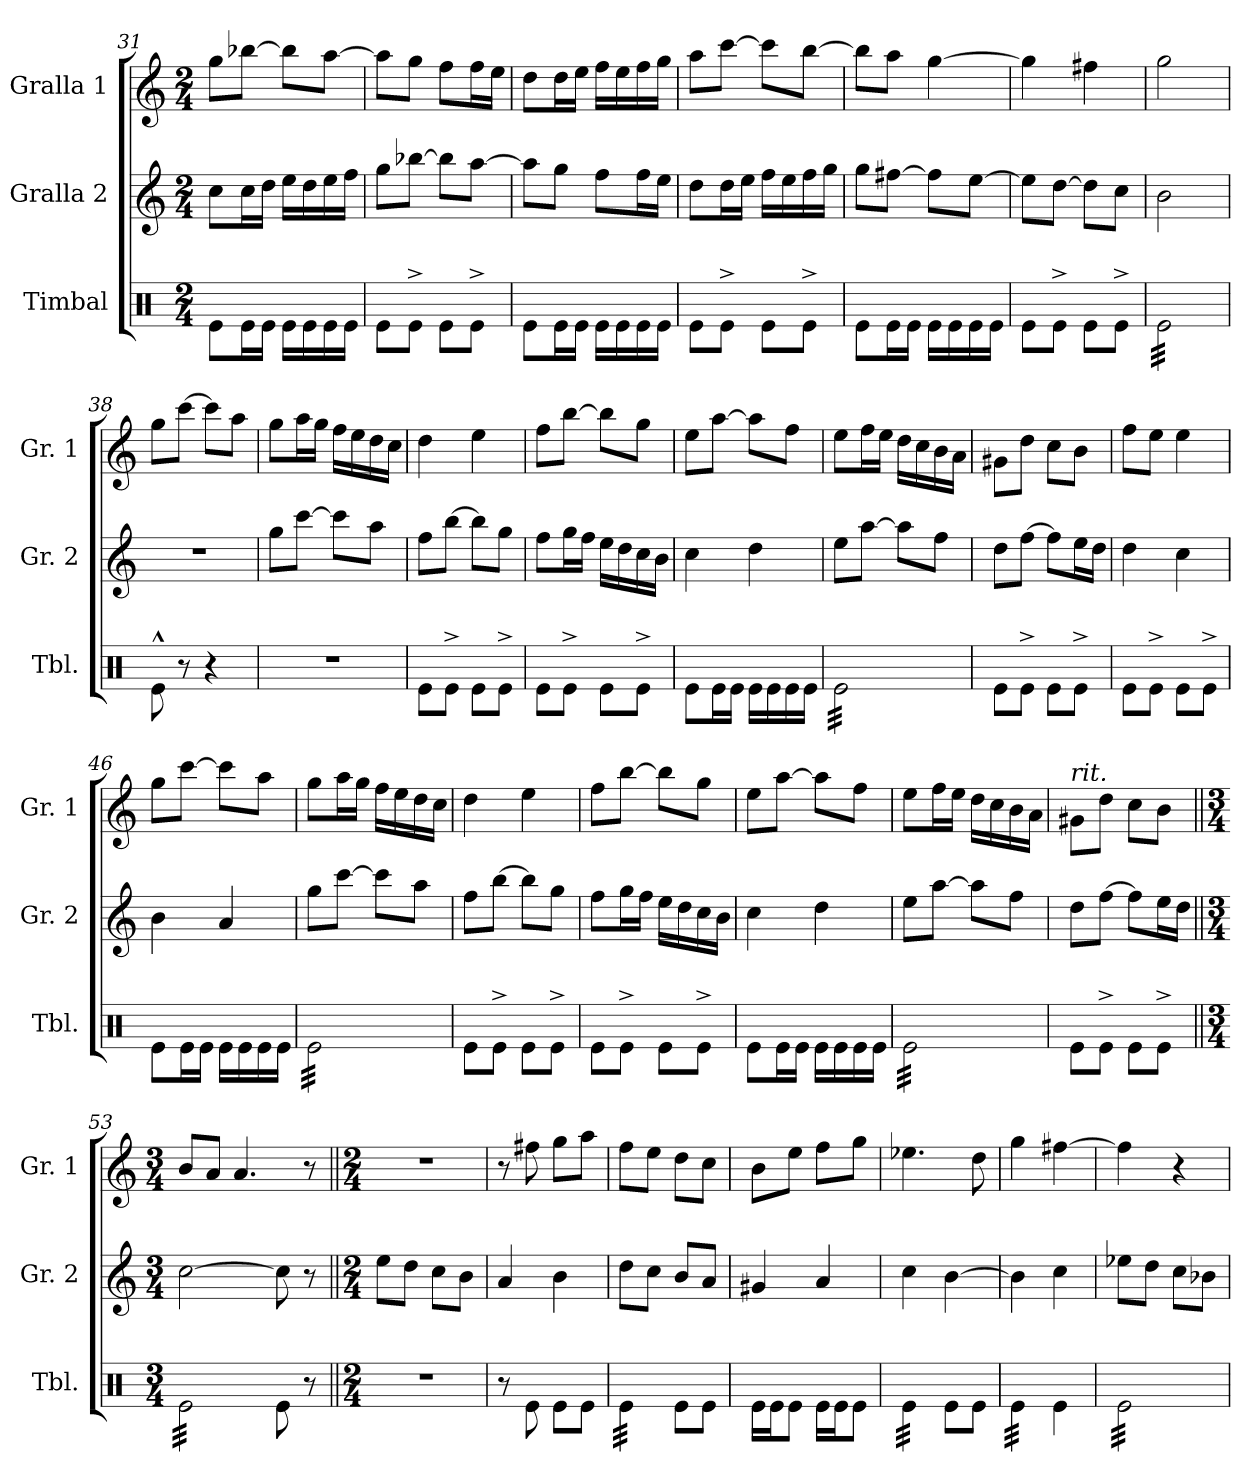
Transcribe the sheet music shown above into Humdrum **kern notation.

**kern	**kern	**kern
*part3	*part2	*part1
*staff3	*staff2	*staff1
*I"Timbal	*I"Gralla 2	*I"Gralla 1
*I'Tbl.	*I'Gr. 2	*I'Gr. 1
*clefX	*clefG2	*clefG2
*k[]	*k[]	*k[]
*a:	*a:	*a:
*M2/4	*M2/4	*M2/4
=31	=31	=31
8Re\L	8cc\L	8gg\L
16Re\L	16cc\L	[8bb-X\J
16Re\JJ	16dd\JJ	.
16Re\LL	16ee\LL	8bb-\L]
16Re\	16dd\	.
16Re\	16ee\	[8aa\J
16Re\JJ	16ff\JJ	.
=32	=32	=32
8Re\L	8gg\L	8aa\L]
8Re^>\J	[8bb-X\J	8gg\J
8Re\L	8bb-\L]	8ff\L
8Re^>\J	[8aa\J	16ff\L
.	.	16ee\JJ
=33	=33	=33
8Re\L	8aa\L]	8dd\L
16Re\L	8gg\J	16dd\L
16Re\JJ	.	16ee\JJ
16Re\LL	8ff\L	16ff\LL
16Re\	.	16ee\
16Re\	16ff\L	16ff\
16Re\JJ	16ee\JJ	16gg\JJ
=34	=34	=34
8Re\L	8dd\L	8aa\L
8Re^>\J	16dd\L	[8ccc\J
.	16ee\JJ	.
8Re\L	16ff\LL	8ccc\L]
.	16ee\	.
8Re^>\J	16ff\	[8bb\J
.	16gg\JJ	.
!!LO:LB:g=z
=35	=35	=35
8Re\L	8gg\L	8bb\L]
16Re\L	[8ff#X\J	8aa\J
16Re\JJ	.	.
16Re\LL	8ff#\L]	[4gg\
16Re\	.	.
16Re\	[8ee\J	.
16Re\JJ	.	.
=36	=36	=36
8Re\L	8ee\L]	4gg\]
8Re^>\J	[8dd\J	.
8Re\L	8dd\L]	4ff#X\
8Re^>\J	8cc\J	.
=37	=37	=37
*tremolo	*	*
32Re\LLL	2b\	2gg\
32Re\	.	.
32Re\	.	.
32Re\	.	.
32Re\	.	.
32Re\	.	.
32Re\	.	.
32Re\	.	.
32Re\	.	.
32Re\	.	.
32Re\	.	.
32Re\	.	.
32Re\	.	.
32Re\	.	.
32Re\	.	.
32Re\JJJ	.	.
*Xtremolo	*	*
=38	=38	=38
8Re^^>\	2r	8gg\L
8r	.	[8ccc\J
4r	.	8ccc\L]
.	.	8aa\J
=39	=39	=39
2r	8gg\L	8gg\L
.	[8ccc\J	16aa\L
.	.	16gg\JJ
.	8ccc\L]	16ff\LL
.	.	16ee\
.	8aa\J	16dd\
.	.	16cc\JJ
=40	=40	=40
8Re\L	8ff\L	4dd\
8Re^>\J	[8bb\J	.
8Re\L	8bb\L]	4ee\
8Re^>\J	8gg\J	.
=41	=41	=41
8Re\L	8ff\L	8ff\L
8Re^>\J	16gg\L	[8bb\J
.	16ff\JJ	.
8Re\L	16ee\LL	8bb\L]
.	16dd\	.
8Re^>\J	16cc\	8gg\J
.	16b\JJ	.
=42	=42	=42
8Re\L	4cc\	8ee\L
16Re\L	.	[8aa\J
16Re\JJ	.	.
16Re\LL	4dd\	8aa\L]
16Re\	.	.
16Re\	.	8ff\J
16Re\JJ	.	.
!!LO:PB:g=z
=43	=43	=43
*tremolo	*	*
32Re\LLL	8ee\L	8ee\L
32Re\	.	.
32Re\	.	.
32Re\	.	.
32Re\	[8aa\J	16ff\L
32Re\	.	.
32Re\	.	16ee\JJ
32Re\	.	.
32Re\	8aa\L]	16dd\LL
32Re\	.	.
32Re\	.	16cc\
32Re\	.	.
32Re\	8ff\J	16b\
32Re\	.	.
32Re\	.	16a\JJ
32Re\JJJ	.	.
*Xtremolo	*	*
=44	=44	=44
8Re\L	8dd\L	8g#X\L
8Re^>\J	[8ff\J	8dd\J
8Re\L	8ff\L]	8cc\L
8Re^>\J	16ee\L	8b\J
.	16dd\JJ	.
=45	=45	=45
8Re\L	4dd\	8ff\L
8Re^>\J	.	8ee\J
8Re\L	4cc\	4ee\
8Re^>\J	.	.
=46	=46	=46
8Re\L	4b\	8gg\L
16Re\L	.	[8ccc\J
16Re\JJ	.	.
16Re\LL	4a/	8ccc\L]
16Re\	.	.
16Re\	.	8aa\J
16Re\JJ	.	.
=47	=47	=47
*tremolo	*	*
32Re\LLL	8gg\L	8gg\L
32Re\	.	.
32Re\	.	.
32Re\	.	.
32Re\	[8ccc\J	16aa\L
32Re\	.	.
32Re\	.	16gg\JJ
32Re\	.	.
32Re\	8ccc\L]	16ff\LL
32Re\	.	.
32Re\	.	16ee\
32Re\	.	.
32Re\	8aa\J	16dd\
32Re\	.	.
32Re\	.	16cc\JJ
32Re\JJJ	.	.
*Xtremolo	*	*
=48	=48	=48
8Re\L	8ff\L	4dd\
8Re^>\J	[8bb\J	.
8Re\L	8bb\L]	4ee\
8Re^>\J	8gg\J	.
=49	=49	=49
8Re\L	8ff\L	8ff\L
8Re^>\J	16gg\L	[8bb\J
.	16ff\JJ	.
8Re\L	16ee\LL	8bb\L]
.	16dd\	.
8Re^>\J	16cc\	8gg\J
.	16b\JJ	.
!!LO:LB:g=z
=50	=50	=50
8Re\L	4cc\	8ee\L
16Re\L	.	[8aa\J
16Re\JJ	.	.
16Re\LL	4dd\	8aa\L]
16Re\	.	.
16Re\	.	8ff\J
16Re\JJ	.	.
=51	=51	=51
*tremolo	*	*
32Re\LLL	8ee\L	8ee\L
32Re\	.	.
32Re\	.	.
32Re\	.	.
32Re\	[8aa\J	16ff\L
32Re\	.	.
32Re\	.	16ee\JJ
32Re\	.	.
32Re\	8aa\L]	16dd\LL
32Re\	.	.
32Re\	.	16cc\
32Re\	.	.
32Re\	8ff\J	16b\
32Re\	.	.
32Re\	.	16a\JJ
32Re\JJJ	.	.
*Xtremolo	*	*
=52	=52	=52
!	!	!LO:TX:a:i:t=rit.
8Re\L	8dd\L	8g#X\L
8Re^>\J	[8ff\J	8dd\J
8Re\L	8ff\L]	8cc\L
8Re^>\J	16ee\L	8b\J
.	16dd\JJ	.
=53||	=53||	=53||
*M3/4	*M3/4	*M3/4
*tremolo	*	*
32Re\LLL	[2cc\	8b/L
32Re\	.	.
32Re\	.	.
32Re\	.	.
32Re\	.	8a/J
32Re\	.	.
32Re\	.	.
32Re\	.	.
32Re\	.	4.a/
32Re\	.	.
32Re\	.	.
32Re\	.	.
32Re\	.	.
32Re\	.	.
32Re\	.	.
32Re\JJJ	.	.
*Xtremolo	*	*
8Re\	8cc\]	.
8r	8r	8r
=54||	=54||	=54||
*M2/4	*M2/4	*M2/4
*	*	*MM64
2r	8ee\L	2r
.	8dd\J	.
.	8cc\L	.
.	8b\J	.
=55	=55	=55
8r	4a/	8r
8Re\	.	8ff#X\
8Re\L	4b\	8gg\L
8Re\J	.	8aa\J
=56	=56	=56
*tremolo	*	*
32Re\LLL	8dd\L	8ff\L
32Re\	.	.
32Re\	.	.
32Re\	.	.
32Re\	8cc\J	8ee\J
32Re\	.	.
32Re\	.	.
32Re\JJJ	.	.
*Xtremolo	*	*
8Re\L	8b/L	8dd\L
8Re\J	8a/J	8cc\J
!!LO:LB:g=z
=57	=57	=57
16Re\LL	4g#X/	8b\L
16Re\J	.	.
8Re\J	.	8ee\J
16Re\LL	4a/	8ff\L
16Re\J	.	.
8Re\J	.	8gg\J
=58	=58	=58
*tremolo	*	*
32Re\LLL	4cc\	4.ee-X\
32Re\	.	.
32Re\	.	.
32Re\	.	.
32Re\	.	.
32Re\	.	.
32Re\	.	.
32Re\JJJ	.	.
*Xtremolo	*	*
8Re\L	[4b\	.
8Re\J	.	8dd\
=59	=59	=59
*tremolo	*	*
32Re\LLL	4b\]	4gg\
32Re\	.	.
32Re\	.	.
32Re\	.	.
32Re\	.	.
32Re\	.	.
32Re\	.	.
32Re\JJJ	.	.
*Xtremolo	*	*
4Re\	4cc\	[4ff#X\
=60	=60	=60
*tremolo	*	*
32Re\LLL	8ee-X\L	4ff#\]
32Re\	.	.
32Re\	.	.
32Re\	.	.
32Re\	8dd\J	.
32Re\	.	.
32Re\	.	.
32Re\	.	.
32Re\	8cc\L	4r
32Re\	.	.
32Re\	.	.
32Re\	.	.
32Re\	8b-X\J	.
32Re\	.	.
32Re\	.	.
32Re\JJJ	.	.
*Xtremolo	*	*
=	=	=
*-	*-	*-
